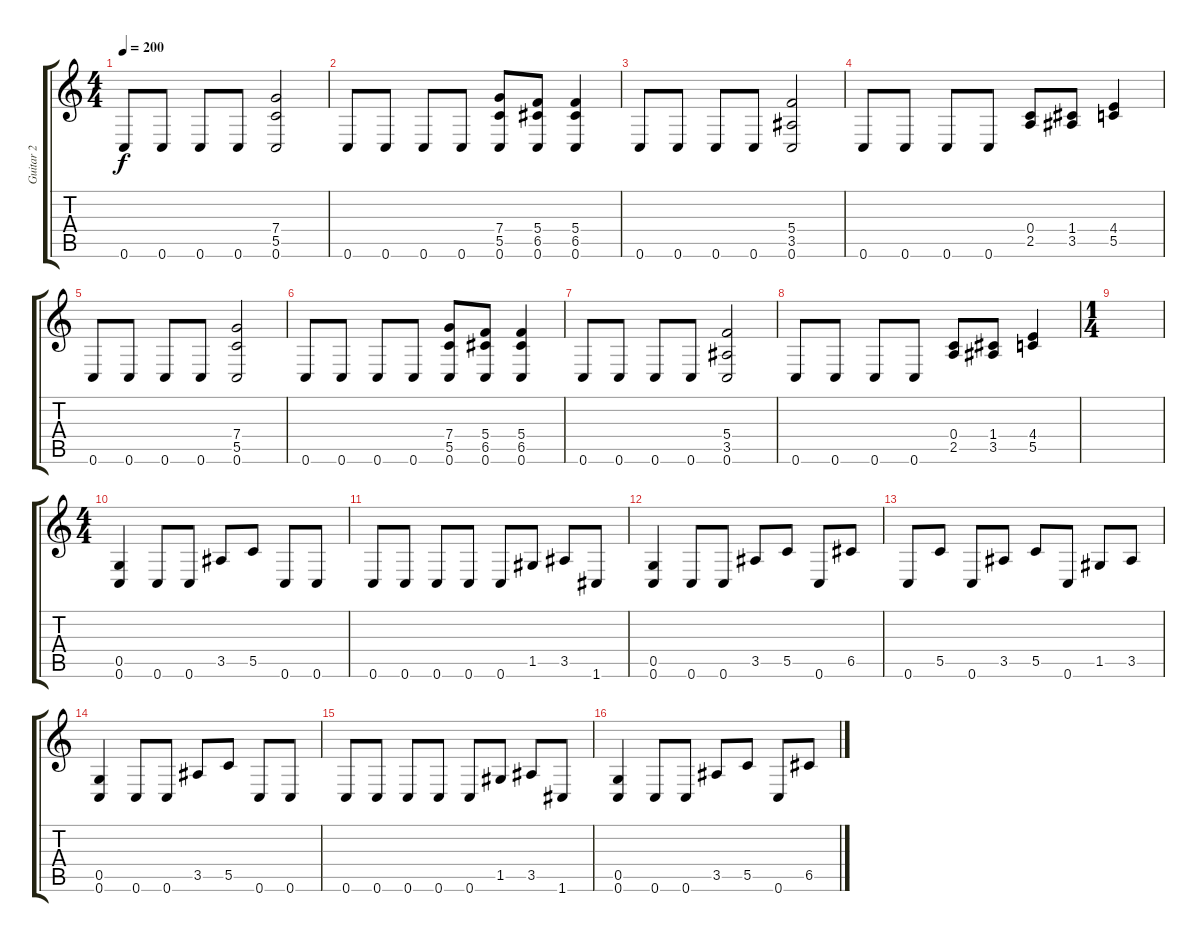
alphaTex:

\track ("Guitar 2" "Guitar 2") {instrument distortionguitar}
\staff {score tabs}
\tuning (D4 A3 F3 C3 G2 C2) {hide}
\ts (4 4)
\tempo 200
\clef g2
\ks c
0.6.8{dy f} 0.6.8 0.6.8 0.6.8 (7.4 5.5 0.6).2 |
0.6.8 0.6.8 0.6.8 0.6.8 (7.4 5.5 0.6).8 (5.4 6.5 0.6).8 (5.4 6.5 0.6).4 |
0.6.8 0.6.8 0.6.8 0.6.8 (5.4 3.5 0.6).2 |
0.6.8 0.6.8 0.6.8 0.6.8 (0.4 2.5).8 (1.4 3.5).8 (4.4 5.5).4 |
0.6.8 0.6.8 0.6.8 0.6.8 (7.4 5.5 0.6).2 |
0.6.8 0.6.8 0.6.8 0.6.8 (7.4 5.5 0.6).8 (5.4 6.5 0.6).8 (5.4 6.5 0.6).4 |
0.6.8 0.6.8 0.6.8 0.6.8 (5.4 3.5 0.6).2 |
0.6.8 0.6.8 0.6.8 0.6.8 (0.4 2.5).8 (1.4 3.5).8 (4.4 5.5).4 |
\ts (1 4)
|
\ts (4 4)
(0.5 0.6).4 0.6.8 0.6.8 3.5.8 5.5.8 0.6.8 0.6.8 |
0.6.8 0.6.8 0.6.8 0.6.8 0.6.8 1.5.8 3.5.8 1.6.8 |
(0.5 0.6).4 0.6.8 0.6.8 3.5.8 5.5.8 0.6.8 6.5.8 |
0.6.8 5.5.8 0.6.8 3.5.8 5.5.8 0.6.8 1.5.8 3.5.8 |
(0.5 0.6).4 0.6.8 0.6.8 3.5.8 5.5.8 0.6.8 0.6.8 |
0.6.8 0.6.8 0.6.8 0.6.8 0.6.8 1.5.8 3.5.8 1.6.8 |
(0.5 0.6).4 0.6.8 0.6.8 3.5.8 5.5.8 0.6.8 6.5.8
